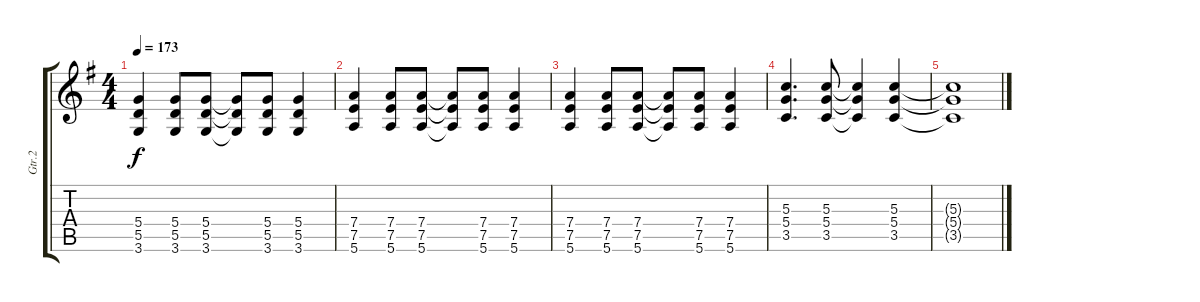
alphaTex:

\track ("Gtr.2" "Gtr.2") {instrument distortionguitar}
\staff {score tabs}
\tuning (E4 B3 G3 D3 A2 E2) {hide}
\ts (4 4)
\tempo 173
\clef g2
\ks g
(5.4 5.5 3.6).4{dy f} (5.4 5.5 3.6).8 (5.4 5.5 3.6).8 (5.4{t} 5.5{t} 3.6{t}).8 (5.4 5.5 3.6).8 (5.4 5.5 3.6).4 |
(7.4 7.5 5.6).4 (7.4 7.5 5.6).8 (7.4 7.5 5.6).8 (7.4{t} 7.5{t} 5.6{t}).8 (7.4 7.5 5.6).8 (7.4 7.5 5.6).4 |
(7.4 7.5 5.6).4 (7.4 7.5 5.6).8 (7.4 7.5 5.6).8 (7.4{t} 7.5{t} 5.6{t}).8 (7.4 7.5 5.6).8 (7.4 7.5 5.6).4 |
(5.3 5.4 3.5).4{d} (5.3 5.4 3.5).8 (5.3{t} 5.4{t} 3.5{t}).4 (5.3 5.4 3.5).4 |
(5.3{t} 5.4{t} 3.5{t}).1
